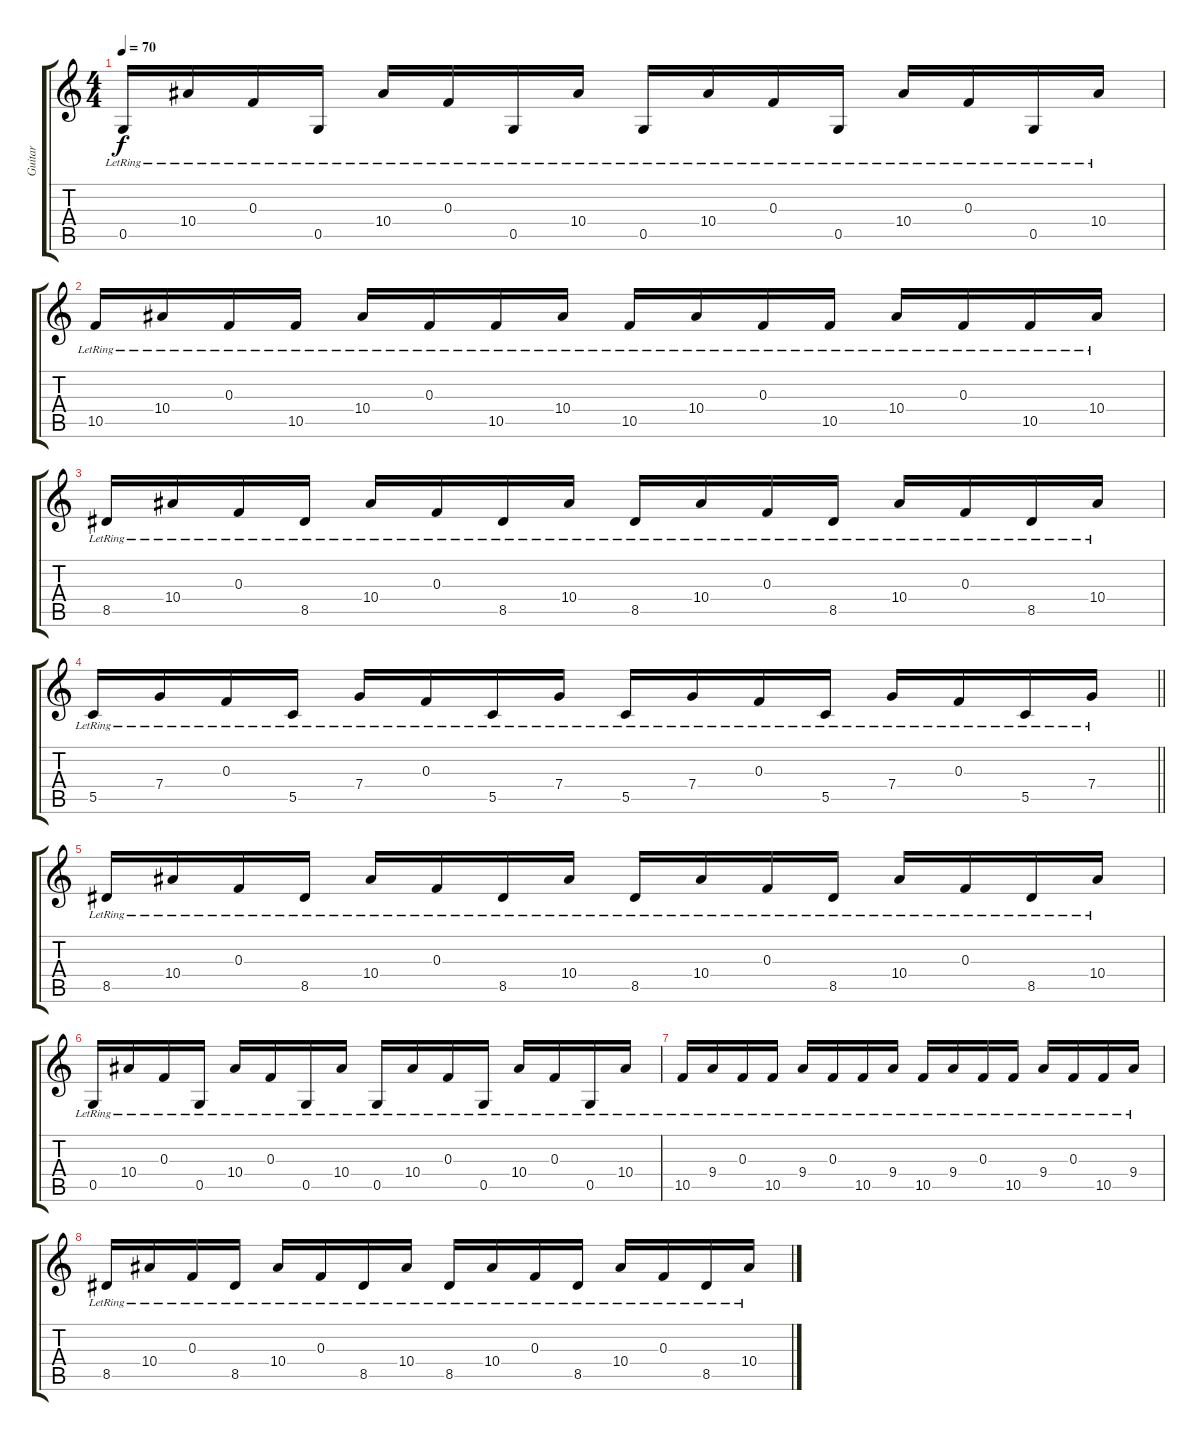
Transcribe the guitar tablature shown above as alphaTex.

\track ("Guitar" "Guitar") {instrument acousticguitarsteel}
\staff {score tabs}
\tuning (D4 A3 F3 C3 G2 D2) {hide}
\ts (4 4)
\tempo 70
\clef g2
\ks c
0.5{lr}.16{dy f} 10.4{lr}.16 0.3{lr}.16 0.5{lr}.16 10.4{lr}.16 0.3{lr}.16 0.5{lr}.16 10.4{lr}.16 0.5{lr}.16 10.4{lr}.16 0.3{lr}.16 0.5{lr}.16 10.4{lr}.16 0.3{lr}.16 0.5{lr}.16 10.4{lr}.16 |
10.5{lr}.16 10.4{lr}.16 0.3{lr}.16 10.5{lr}.16 10.4{lr}.16 0.3{lr}.16 10.5{lr}.16 10.4{lr}.16 10.5{lr}.16 10.4{lr}.16 0.3{lr}.16 10.5{lr}.16 10.4{lr}.16 0.3{lr}.16 10.5{lr}.16 10.4{lr}.16 |
8.5{lr}.16 10.4{lr}.16 0.3{lr}.16 8.5{lr}.16 10.4{lr}.16 0.3{lr}.16 8.5{lr}.16 10.4{lr}.16 8.5{lr}.16 10.4{lr}.16 0.3{lr}.16 8.5{lr}.16 10.4{lr}.16 0.3{lr}.16 8.5{lr}.16 10.4{lr}.16 |
\barLineRight lightlight
5.5{lr}.16 7.4{lr}.16 0.3{lr}.16 5.5{lr}.16 7.4{lr}.16 0.3{lr}.16 5.5{lr}.16 7.4{lr}.16 5.5{lr}.16 7.4{lr}.16 0.3{lr}.16 5.5{lr}.16 7.4{lr}.16 0.3{lr}.16 5.5{lr}.16 7.4{lr}.16 |
8.5{lr}.16 10.4{lr}.16 0.3{lr}.16 8.5{lr}.16 10.4{lr}.16 0.3{lr}.16 8.5{lr}.16 10.4{lr}.16 8.5{lr}.16 10.4{lr}.16 0.3{lr}.16 8.5{lr}.16 10.4{lr}.16 0.3{lr}.16 8.5{lr}.16 10.4{lr}.16 |
0.5{lr}.16 10.4{lr}.16 0.3{lr}.16 0.5{lr}.16 10.4{lr}.16 0.3{lr}.16 0.5{lr}.16 10.4{lr}.16 0.5{lr}.16 10.4{lr}.16 0.3{lr}.16 0.5{lr}.16 10.4{lr}.16 0.3{lr}.16 0.5{lr}.16 10.4{lr}.16 |
10.5{lr}.16 9.4{lr}.16 0.3{lr}.16 10.5{lr}.16 9.4{lr}.16 0.3{lr}.16 10.5{lr}.16 9.4{lr}.16 10.5{lr}.16 9.4{lr}.16 0.3{lr}.16 10.5{lr}.16 9.4{lr}.16 0.3{lr}.16 10.5{lr}.16 9.4{lr}.16 |
8.5{lr}.16 10.4{lr}.16 0.3{lr}.16 8.5{lr}.16 10.4{lr}.16 0.3{lr}.16 8.5{lr}.16 10.4{lr}.16 8.5{lr}.16 10.4{lr}.16 0.3{lr}.16 8.5{lr}.16 10.4{lr}.16 0.3{lr}.16 8.5{lr}.16 10.4{lr}.16
